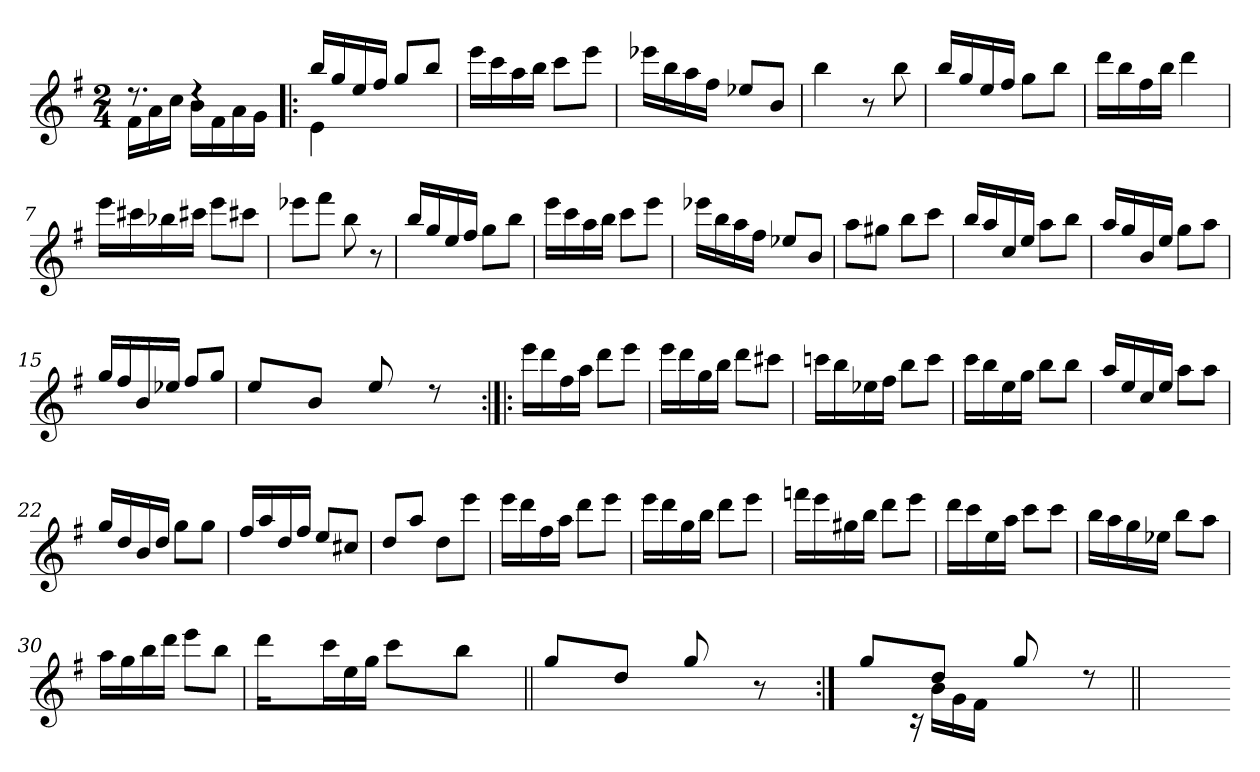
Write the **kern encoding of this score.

**kern
*part1
*staff1
*clefG2
*k[f#]
*G:
*M2/4
=
*^
8.rdd	16f#\LL
.	16a\
.	16cc\JJ
4rdd	16b\LL
.	16f#\
.	16a\
.	16g\JJ
=1!|:	=1!|:
16bb/LL	4e\
16gg/	.
16ee/	.
16ff#/JJ	.
8gg/L	4ryy
8bb/J	.
*v	*v
=2
16eee\LL
16ccc\
16aa\
16bb\JJ
8ccc\L
8eee\J
=3
16eee-X\LL
16bb\
16aa\
16ff#\JJ
8ee-X/L
8b/J
!!LO:LB:g=z
=4
4bb\
8r
8bb\
=5
16bb/LL
16gg/
16ee/
16ff#/JJ
8gg\L
8bb\J
=6
16ddd\LL
16bb\
16ff#\
16bb\JJ
4ddd\
=7
16eee\LL
16ccc#X\
16bb-X\
16ccc#X\JJ
8eee\L
8ccc#X\J
!!LO:LB:g=z
=8
8eee-X\L
8fff#\J
8bb\
8r
=9
16bb/LL
16gg/
16ee/
16ff#/JJ
8gg\L
8bb\J
=10
16eee\LL
16ccc\
16aa\
16bb\JJ
8ccc\L
8eee\J
=11
16eee-X\LL
16bb\
16aa\
16ff#\JJ
8ee-X/L
8b/J
!!LO:LB:g=z
=12
8aa\L
8gg#X\J
8bb\L
8ccc\J
=13
16bb/LL
16aa/
16cc/
16ee/JJ
8aa\L
8bb\J
=14
16aa/LL
16gg/
16b/
16ee/JJ
8gg\L
8aa\J
=15
16gg/LL
16ff#/
16b/
16ee-X/JJ
8ff#/L
8gg/J
!!LO:LB:g=z
=16
8ee/L
16ryy
16ryy
8b/J
16ryy
16ryy
8ee/
16ryy
16ryy
8rdd
16ryy
16ryy
=17:|!|:
16eee\LL
16ddd\
16ff#\
16aa\JJ
8ddd\L
8eee\J
=18
16eee\LL
16ddd\
16gg\
16bb\JJ
8ddd\L
8ccc#X\J
=19
16cccn\LL
16bb\
16ee-X\
16ff#\JJ
8bb\L
8ccc\J
!!LO:LB:g=z
=20
16ccc\LL
16bb\
16ee\
16gg\JJ
8bb\L
8bb\J
=21
16aa/LL
16ee/
16cc/
16ee/JJ
8aa\L
8aa\J
=22
16gg/LL
16dd/
16b/
16dd/JJ
8gg\L
8gg\J
=23
16ff#/LL
16aa/
16dd/
16ff#/JJ
8ee/L
8cc#X/J
!!LO:LB:g=z
=24
8dd/L
8aa/J
8dd\L
8eee\J
=25
16eee\LL
16ddd\
16ff#\
16aa\JJ
8ddd\L
8eee\J
=26
16eee\LL
16ddd\
16gg\
16bb\JJ
8ddd\L
8eee\J
=27
16fffn\LL
16eee\
16gg#X\
16bb\JJ
8ddd\L
8eee\J
!!LO:LB:g=z
=28
16ddd\LL
16ccc\
16ee\
16aa\JJ
8ccc\L
8ccc\J
=29
16bb\LL
16aa\
16gg\
16ee-X\JJ
8bb\L
8aa\J
=30
16aa\LL
16gg\
16bb\
16ddd\JJ
8eee\L
8bb\J
=31
16ddd\LL
4ryy
16ccc\
16ee\
16gg\JJ
8ccc\L
16ryy
16ryy
8bb\J
16ryy
16ryy
!!LO:LB:g=z
=32||
8gg/L
16ryy
16ryy
8dd/J
16ryy
16ryy
8gg/
16ryy
16ryy
8r
16ryy
16ryy
=33:|!
*^
16ryy	4ryy
8gg/L	.
16ryy	.
16ryy	16rc
8dd/J	16b\LL
.	16g\
16ryy	16f#\JJ
16ryy	2ryy
8gg/	.
16ryy	.
16ryy	.
8rdd	.
16ryy	.
*v	*v
=34||
2ryy
=-
*-
